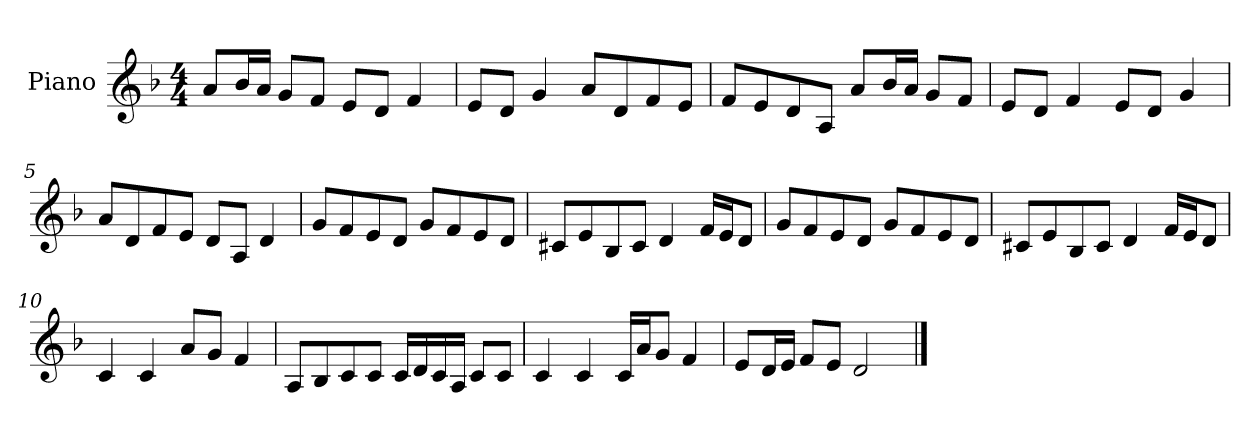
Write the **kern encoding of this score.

**kern
*part1
*staff1
*I"Piano
*I'P-no
*clefG2
*k[b-]
*M4/4
*MM90
=1
8a/L
16b-/L
16a/JJ
8g/L
8f/J
8e/L
8d/J
4f/
=2
8e/L
8d/J
4g/
8a/L
8d/
8f/
8e/J
=3
8f/L
8e/
8d/
8A/J
8a/L
16b-/L
16a/JJ
8g/L
8f/J
=4
8e/L
8d/J
4f/
8e/L
8d/J
4g/
=5
8a/L
8d/
8f/
8e/J
8d/L
8A/J
4d/
!!LO:LB:g=z
=6
8g/L
8f/
8e/
8d/J
8g/L
8f/
8e/
8d/J
=7
8c#X/L
8e/
8B-/
8c#/J
4d/
16f/LL
16e/J
8d/J
=8
8g/L
8f/
8e/
8d/J
8g/L
8f/
8e/
8d/J
=9
8c#X/L
8e/
8B-/
8c#/J
4d/
16f/LL
16e/J
8d/J
=10
4c/
4c/
8a/L
8g/J
4f/
!!LO:LB:g=z
=11
8A/L
8B-/
8c/
8c/J
16c/LL
16d/
16c/
16A/JJ
8c/L
8c/J
=12
4c/
4c/
16c/LL
16a/J
8g/J
4f/
=13
8e/L
16d/L
16e/JJ
8f/L
8e/J
2d/
==
*-
